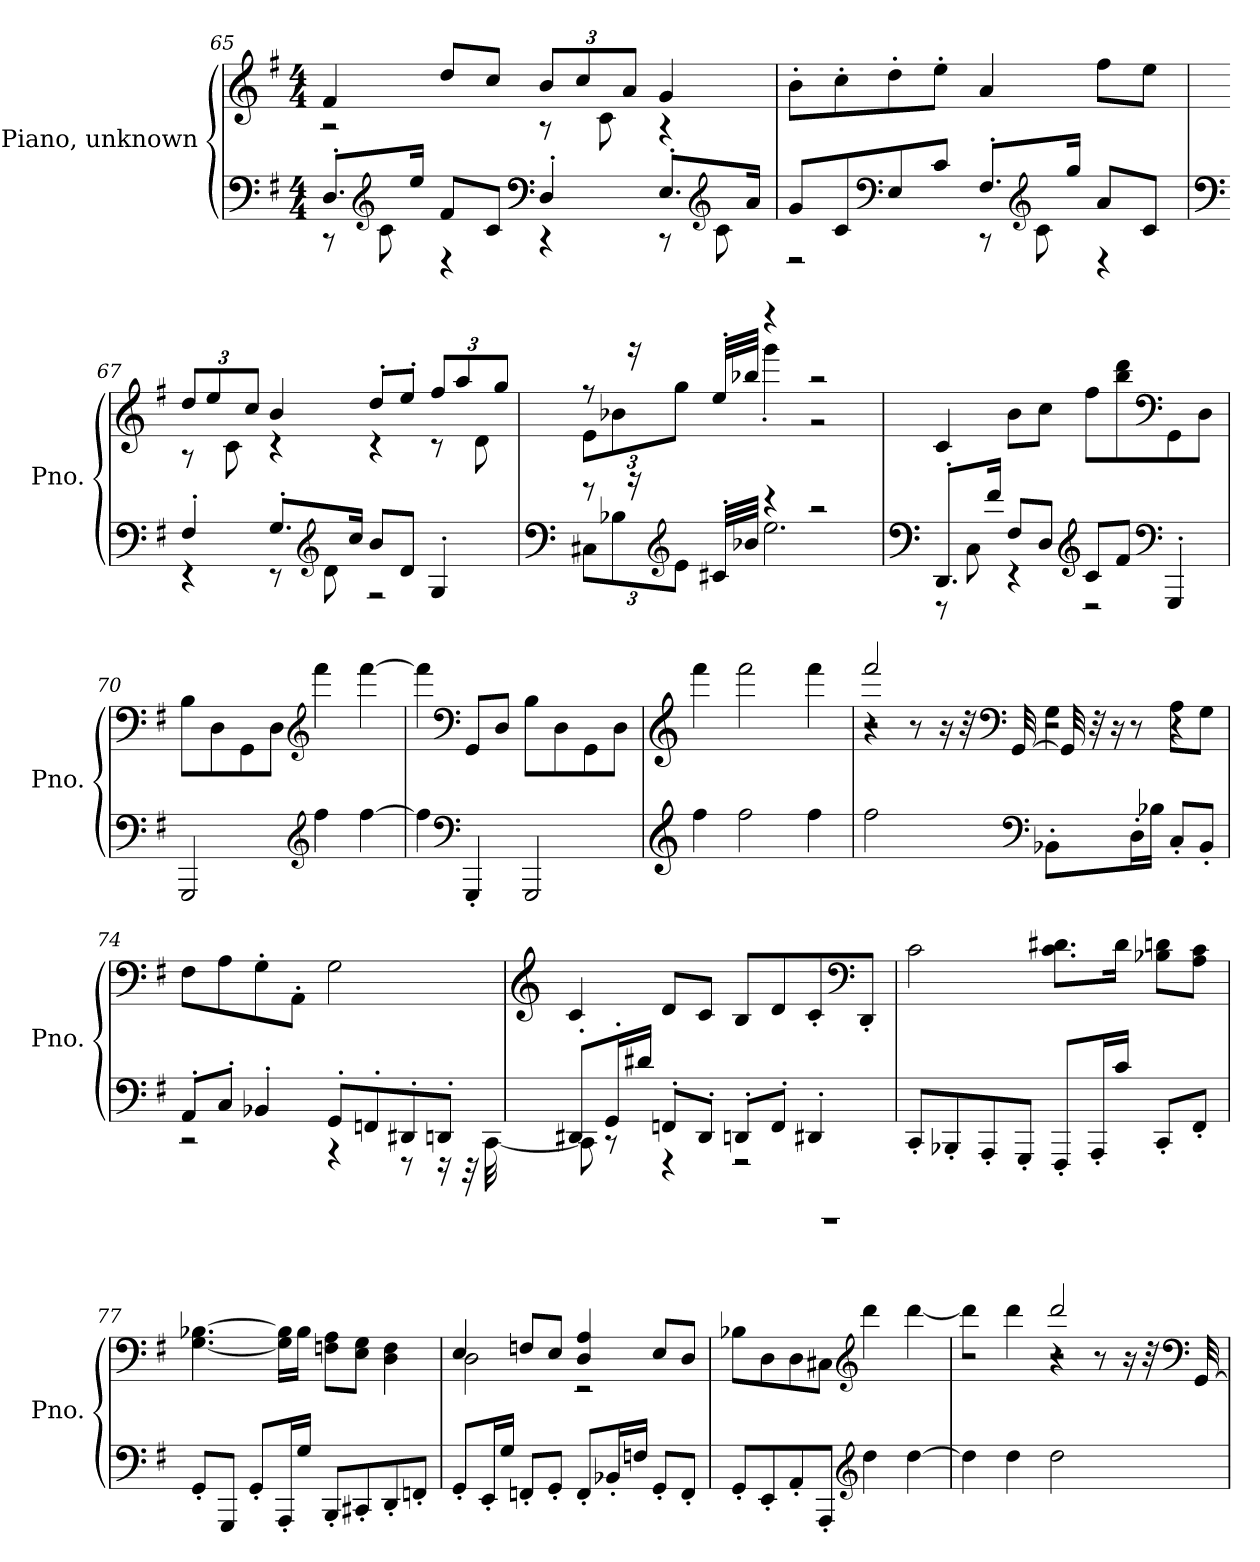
**kern	**kern
*part1	*part1
*staff2	*staff1
*I"Piano, unknown	*
*I'Pno.	*
*clefF4	*clefG2
*k[f#]	*k[f#]
*M4/4	*M4/4
=65	=65
*^	*^
8.D'/L	8r	4f#/	2r
*clefG2	*	*	*
.	8c\	.	.
16ee/Jk	.	.	.
8f#/L	4r	8dd/L	.
8c/J	.	8cc/J	.
*clefF4	*	*	*
*	*	*Xbrackettup	*
4D'/	4r	12b/L	8r
.	.	12cc/	.
.	.	.	8c\
.	.	12a/J	.
8.E'/L	8r	4g/	4r
*clefG2	*	*	*
.	8c\	.	.
16a/Jk	.	.	.
*	*	*v	*v
!!LO:LB:g=z
=66	=66	=66
8g/L	2r	8b'\L
8c/	.	8cc'\
*clefF4	*	*
8E/	.	8dd'\
8c/J	.	8ee'\J
8.F#'/L	8r	4a/
*clefG2	*	*
.	8c\	.
16gg/Jk	.	.
8a/L	4r	8ff#\L
8c/J	.	8ee\J
=67	=67	=67
*clefF4	*	*
*	*	*^
4F#'/	4r	12dd/L	8r
.	.	12ee/	.
.	.	.	8c\
.	.	12cc/J	.
8.G'/L	8r	4b/	4r
*clefG2	*	*	*
.	8d\	.	.
16cc/Jk	.	.	.
8b/L	2r	8dd'/L	4r
8d/J	.	8ee'/J	.
4G'/	.	12ff#/L	8r
.	.	12aa/	.
.	.	.	8d\
.	.	12gg/J	.
!!LO:LB:g=z	!!
=68	=68	=68	=68
*clefF4	*	*	*
*	*Xbrackettup	*	*
8r	12C#X\L	8r	12e\L
.	12B-X\	.	12b-X\
16r	.	16r	.
*clefG2	*	*	*
.	12e\J	.	12gg\J
32c#X'/LLL	.	32ee'/LLL	.
32b-X/JJJ	.	32bb-X/JJJ	.
4r	2.ee\	4r	4ggg'\
2r	.	2r	2r
*	*	*v	*v
=69	=69	=69
*clefF4	*	*
8.DD'/L	8r	4c/
.	8C\	.
16f#/Jk	.	.
8F#/L	4r	8b\L
8D/J	.	8cc\J
*clefG2	*	*
8c/L	2r	8ff#\L
8f#/J	.	8bb\ 8ddd\
*clefF4	*	*clefF4
4GGG'/	.	8GG\
.	.	8D\J
*v	*v	*
=70	=70
2GGG/	8B\L
.	8D\
.	8GG\
.	8D\J
*clefG2	*clefG2
4ff#\	4fff#\
[4ff#\	[4fff#\
!!LO:LB:g=z
=71	=71
4ff#\]	4fff#\]
*clefF4	*clefF4
4GGG'/	8GG/L
.	8D/J
2GGG/	8B\L
.	8D\
.	8GG\
.	8D\J
=72	=72
*clefG2	*clefG2
4ff#\	4fff#\
2ff#\	2fff#\
4ff#\	4fff#\
=73	=73
*	*^
*	*	*^
2ff#\	2fff#/	2r	4r
.	.	.	8r
.	.	.	16r
.	.	.	32r
*	*clefF4	*	*
.	.	.	[32GG/
*clefF4	*	*	*
8BB-X'\L	2r	4G\	32GG/]
.	.	.	32r
.	.	.	16r
16D'\L	.	.	8r
16B-X\JJ	.	.	.
8C'/L	.	8A\L	4r
8BB-'/J	.	8G\J	.
*	*v	*v	*v
!!LO:LB:g=z
=74	=74
*^	*
8AA'/L	2r	8F#\L
8C'/J	.	8A\
4BB-X'/	.	8G'\
.	.	8AA'\J
8GG'/L	4r	2G\
8FFn'/	.	.
8DD#X'/	8r	.
8DDn'/J	16r	.
.	32r	.
.	[32CC\	.
=75	=75	=75
*	*	*clefG2
8DD#X'/L	8CC\]	4c/
16GG'/L	8r	.
16d#X/JJ	.	.
8FFn'/L	4r	8d/L
8DD#'/J	.	8c/J
8DDn'/L	2r	8B/L
8FF'/J	.	8d/
4DD#X'/	.	8c'/
*	*	*clefF4
.	.	8DD'/J
*v	*v	*
=76	=76
8CC'/L	2c\
8BBB-X'/	.
8AAA'/	.
8GGG'/J	.
8FFF#'/L	8.c\ 8.d#X\L
16AAA'/L	.
16c/JJ	16d#\Jk
8CC'/L	8B-X\ 8dn\L
8FF#'/J	8A\ 8c\J
!!LO:LB:g=z
=77	=77
8GG'/L	[4.G\ [4.B-X\
8GGG/J	.
8GG'/L	.
16AAA'/L	16G\] 16B-\]LL
16G/JJ	16B-\JJ
8BBB'/L	8Fn\ 8A\L
8CC#X'/	8E\ 8G\J
8DD'/	4D\ 4F\
8FFn'/J	.
=78	=78
*	*^
8GG'/L	4E/	2D\
16EE'/L	.	.
16G/JJ	.	.
8FFn'/L	8Fn/L	.
8GG'/J	8E/J	.
8FF'/L	4D/ 4A/	2r
16BB-X'/L	.	.
16Fn/JJ	.	.
8GG'/L	8E/L	.
8FF'/J	8D/J	.
=79	=79	=79
8GG'/L	1r	8B-X\L
8EE'/	.	8D\
8AA'/	.	8D\
8AAA'/J	.	8C#X\J
*clefG2	*clefG2	*
4dd\	.	4ddd\
[4dd\	.	[4ddd\
!!LO:PB:g=z
=80	=80	=80
*	*	*^
4dd\]	2r	4ddd\]	2r
4dd\	.	4ddd\	.
2dd\	2ddd/	2r	4r
.	.	.	8r
.	.	.	16r
.	.	.	32r
*	*clefF4	*	*
.	.	.	[32GG/
*	*v	*v	*v
=	=
*-	*-
